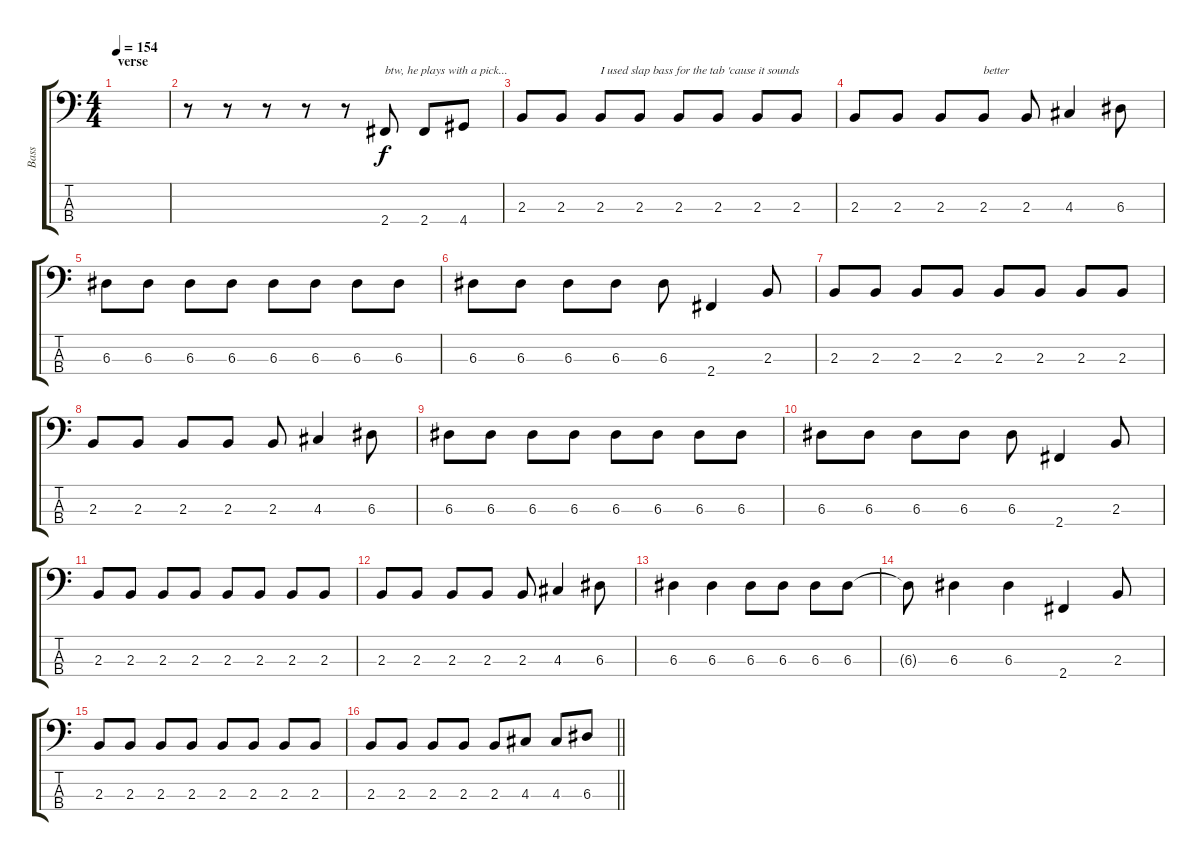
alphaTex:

\track ("Bass" "Bass") {instrument slapbass2}
\staff {score tabs}
\tuning (G2 D2 A1 E1) {hide}
\ts (4 4)
\section ("" "verse")
\tempo 154
\clef f4
\ks c
|
r.8 r.8 r.8 r.8 r.8 2.4.8{txt "btw, he plays with a pick..."} 2.4.8 4.4.8 |
2.3.8 2.3.8 2.3.8{txt "I used slap bass for the tab 'cause it sounds"} 2.3.8 2.3.8 2.3.8 2.3.8 2.3.8 |
2.3.8 2.3.8 2.3.8 2.3.8{txt "better"} 2.3.8 4.3.4 6.3.8 |
6.3.8 6.3.8 6.3.8 6.3.8 6.3.8 6.3.8 6.3.8 6.3.8 |
6.3.8 6.3.8 6.3.8 6.3.8 6.3.8 2.4.4 2.3.8 |
2.3.8 2.3.8 2.3.8 2.3.8 2.3.8 2.3.8 2.3.8 2.3.8 |
2.3.8 2.3.8 2.3.8 2.3.8 2.3.8 4.3.4 6.3.8 |
6.3.8 6.3.8 6.3.8 6.3.8 6.3.8 6.3.8 6.3.8 6.3.8 |
6.3.8 6.3.8 6.3.8 6.3.8 6.3.8 2.4.4 2.3.8 |
2.3.8 2.3.8 2.3.8 2.3.8 2.3.8 2.3.8 2.3.8 2.3.8 |
2.3.8 2.3.8 2.3.8 2.3.8 2.3.8 4.3.4 6.3.8 |
6.3.4 6.3.4 6.3.8 6.3.8 6.3.8 6.3.8 |
6.3{t}.8 6.3.4 6.3.4 2.4.4 2.3.8 |
2.3.8 2.3.8 2.3.8 2.3.8 2.3.8 2.3.8 2.3.8 2.3.8 |
\barLineRight lightlight
2.3.8 2.3.8 2.3.8 2.3.8 2.3.8 4.3.8 4.3.8 6.3.8
